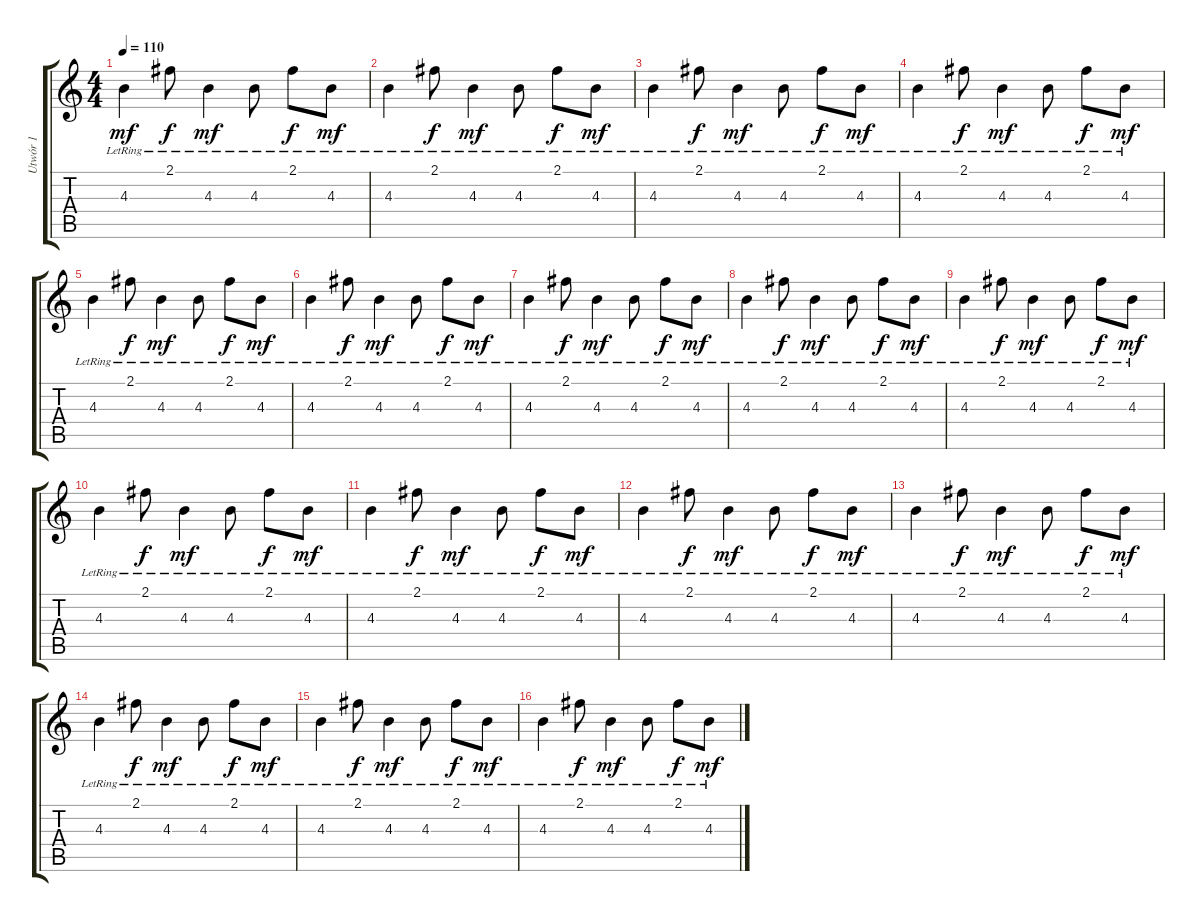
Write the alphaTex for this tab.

\track ("Utwór 1" "Utwór 1") {instrument overdrivenguitar}
\staff {score tabs}
\tuning (E4 B3 G3 D3 A2 D2) {hide}
\ts (4 4)
\tempo 110
\clef g2
\ks c
4.3{lr}.4{dy mf instrument electricguitarjazz} 2.1{lr}.8{dy f} 4.3{lr}.4{dy mf} 4.3{lr}.8 2.1{lr}.8{dy f} 4.3{lr}.8{dy mf} |
4.3{lr}.4{instrument electricguitarjazz} 2.1{lr}.8{dy f} 4.3{lr}.4{dy mf} 4.3{lr}.8 2.1{lr}.8{dy f} 4.3{lr}.8{dy mf} |
4.3{lr}.4{instrument electricguitarjazz} 2.1{lr}.8{dy f} 4.3{lr}.4{dy mf} 4.3{lr}.8 2.1{lr}.8{dy f} 4.3{lr}.8{dy mf} |
4.3{lr}.4{instrument electricguitarjazz} 2.1{lr}.8{dy f} 4.3{lr}.4{dy mf} 4.3{lr}.8 2.1{lr}.8{dy f} 4.3{lr}.8{dy mf} |
4.3{lr}.4 2.1{lr}.8{dy f} 4.3{lr}.4{dy mf} 4.3{lr}.8 2.1{lr}.8{dy f} 4.3{lr}.8{dy mf} |
4.3{lr}.4 2.1{lr}.8{dy f} 4.3{lr}.4{dy mf} 4.3{lr}.8 2.1{lr}.8{dy f} 4.3{lr}.8{dy mf} |
4.3{lr}.4 2.1{lr}.8{dy f} 4.3{lr}.4{dy mf} 4.3{lr}.8 2.1{lr}.8{dy f} 4.3{lr}.8{dy mf} |
4.3{lr}.4 2.1{lr}.8{dy f} 4.3{lr}.4{dy mf} 4.3{lr}.8 2.1{lr}.8{dy f} 4.3{lr}.8{dy mf} |
4.3{lr}.4{instrument electricguitarjazz} 2.1{lr}.8{dy f} 4.3{lr}.4{dy mf} 4.3{lr}.8 2.1{lr}.8{dy f} 4.3{lr}.8{dy mf} |
4.3{lr}.4{instrument electricguitarjazz} 2.1{lr}.8{dy f} 4.3{lr}.4{dy mf} 4.3{lr}.8 2.1{lr}.8{dy f} 4.3{lr}.8{dy mf} |
4.3{lr}.4{instrument electricguitarjazz} 2.1{lr}.8{dy f} 4.3{lr}.4{dy mf} 4.3{lr}.8 2.1{lr}.8{dy f} 4.3{lr}.8{dy mf} |
4.3{lr}.4{instrument electricguitarjazz} 2.1{lr}.8{dy f} 4.3{lr}.4{dy mf} 4.3{lr}.8 2.1{lr}.8{dy f} 4.3{lr}.8{dy mf} |
4.3{lr}.4 2.1{lr}.8{dy f} 4.3{lr}.4{dy mf} 4.3{lr}.8 2.1{lr}.8{dy f} 4.3{lr}.8{dy mf} |
4.3{lr}.4 2.1{lr}.8{dy f} 4.3{lr}.4{dy mf} 4.3{lr}.8 2.1{lr}.8{dy f} 4.3{lr}.8{dy mf} |
4.3{lr}.4 2.1{lr}.8{dy f} 4.3{lr}.4{dy mf} 4.3{lr}.8 2.1{lr}.8{dy f} 4.3{lr}.8{dy mf} |
4.3{lr}.4 2.1{lr}.8{dy f} 4.3{lr}.4{dy mf} 4.3{lr}.8 2.1{lr}.8{dy f} 4.3{lr}.8{dy mf}
